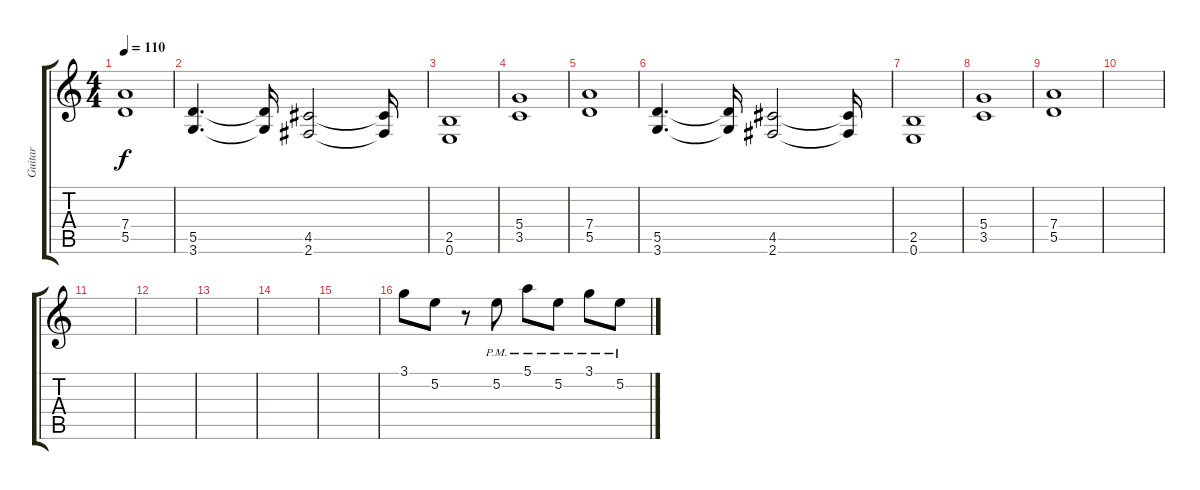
\track ("Guitar" "Guitar") {instrument acousticguitarsteel}
\staff {score tabs}
\tuning (E4 B3 G3 D3 A2 E2) {hide}
\ts (4 4)
\tempo 110
\clef g2
\ks c
(7.4 5.5).1{dy f} |
(5.5 3.6).4{d} (5.5{t} 3.6{t}).16 (4.5 2.6).2 (4.5{t} 2.6{t}).16 |
(2.5 0.6).1 |
(5.4 3.5).1 |
(7.4 5.5).1 |
(5.5 3.6).4{d} (5.5{t} 3.6{t}).16 (4.5 2.6).2 (4.5{t} 2.6{t}).16 |
(2.5 0.6).1 |
(5.4 3.5).1 |
(7.4 5.5).1 |
|
|
|
|
|
|
3.1.8{instrument overdrivenguitar} 5.2.8 r.8 5.2{pm}.8 5.1{pm}.8 5.2{pm}.8 3.1{pm}.8 5.2{pm}.8
